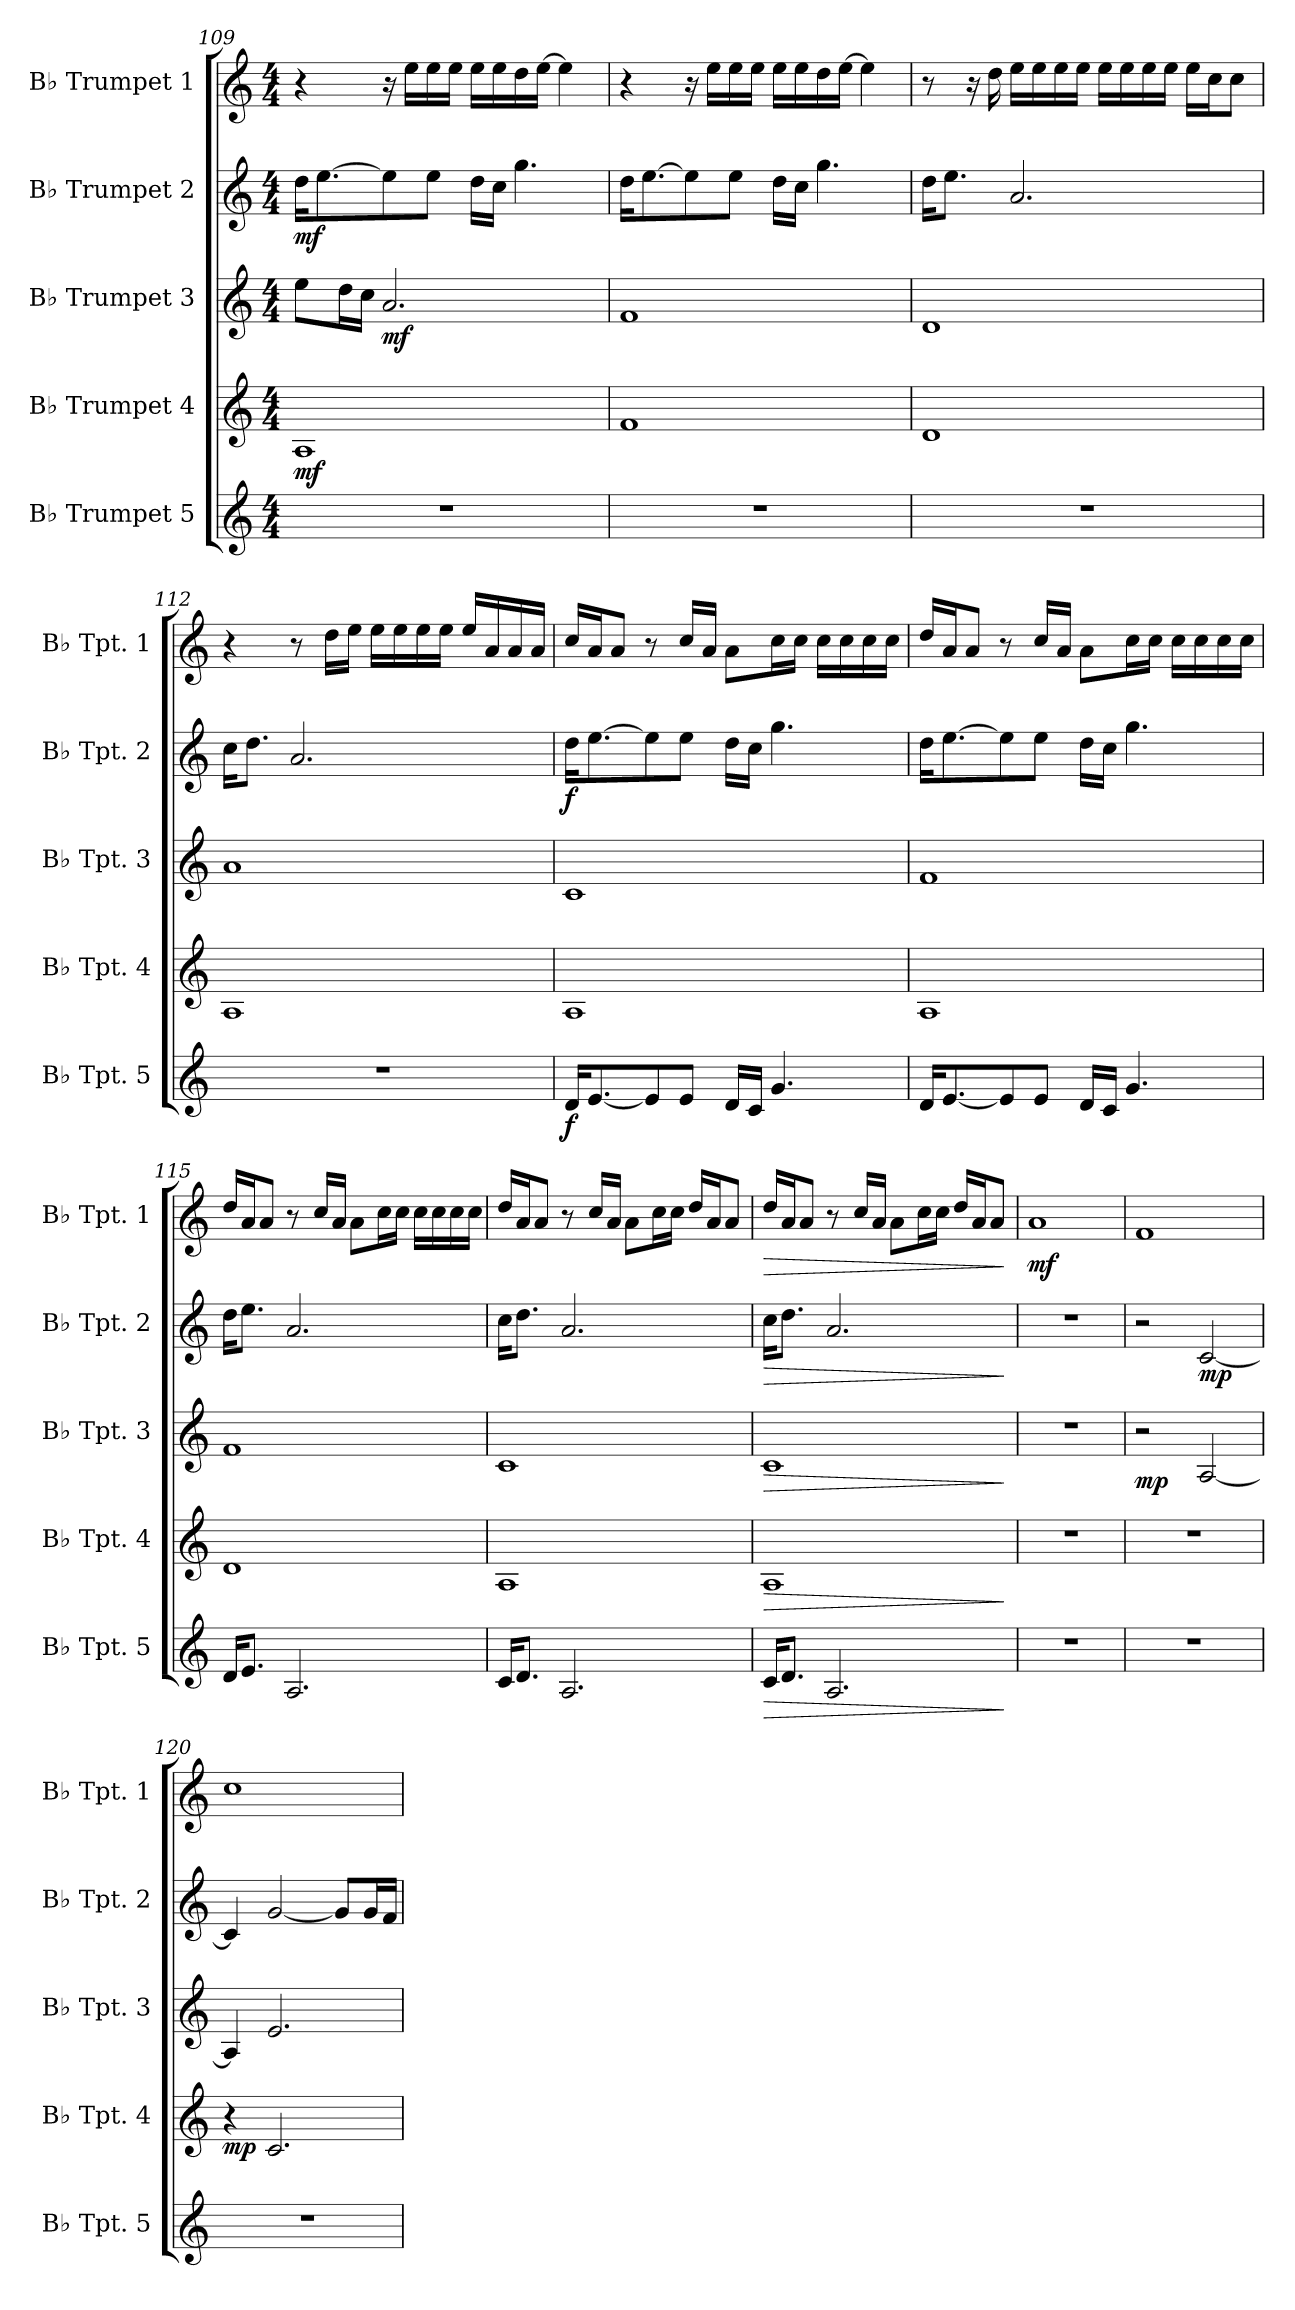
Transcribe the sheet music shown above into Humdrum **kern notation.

**kern	**dynam	**kern	**dynam	**kern	**dynam	**kern	**dynam	**kern	**dynam
*part5	*part5	*part4	*part4	*part3	*part3	*part2	*part2	*part1	*part1
*staff5	*staff5	*staff4	*staff4	*staff3	*staff3	*staff2	*staff2	*staff1	*staff1
*I"B♭ Trumpet 5	*	*I"B♭ Trumpet 4	*	*I"B♭ Trumpet 3	*	*I"B♭ Trumpet 2	*	*I"B♭ Trumpet 1	*
*I'B♭ Tpt. 5	*	*I'B♭ Tpt. 4	*	*I'B♭ Tpt. 3	*	*I'B♭ Tpt. 2	*	*I'B♭ Tpt. 1	*
!!LO:PB:g=z
*clefG2	*	*clefG2	*	*clefG2	*	*clefG2	*	*clefG2	*
*ITrd1c2	*	*ITrd1c2	*	*ITrd1c2	*	*ITrd1c2	*	*ITrd1c2	*
*k[b-e-]	*	*k[b-e-]	*	*k[b-e-]	*	*k[b-e-]	*	*k[b-e-]	*
*B-:	*	*B-:	*	*B-:	*	*B-:	*	*B-:	*
*M4/4	*	*M4/4	*	*M4/4	*	*M4/4	*	*M4/4	*
=109	=109	=109	=109	=109	=109	=109	=109	=109	=109
!	!	!	!LO:DY:b	!	!	!	!LO:DY:b	!	!
1r	.	1G	mf	8dd\L	.	16cc\KL	mf	4r	.
.	.	.	.	.	.	[8.dd\	.	.	.
.	.	.	.	16cc\L	.	.	.	.	.
.	.	.	.	16b-\JJ	.	.	.	.	.
!	!	!	!	!	!LO:DY:b	!	!	!	!
.	.	.	.	2.g/	mf	8dd\]	.	16r	.
.	.	.	.	.	.	.	.	16dd\LL	.
.	.	.	.	.	.	8dd\J	.	16dd\	.
.	.	.	.	.	.	.	.	16dd\JJ	.
.	.	.	.	.	.	16cc\LL	.	16dd\LL	.
.	.	.	.	.	.	16b-\JJ	.	16dd\	.
.	.	.	.	.	.	4.ff\	.	16cc\	.
.	.	.	.	.	.	.	.	[16dd\JJ	.
.	.	.	.	.	.	.	.	4dd\]	.
=110	=110	=110	=110	=110	=110	=110	=110	=110	=110
1r	.	1e-	.	1e-	.	16cc\KL	.	4r	.
.	.	.	.	.	.	[8.dd\	.	.	.
.	.	.	.	.	.	8dd\]	.	16r	.
.	.	.	.	.	.	.	.	16dd\LL	.
.	.	.	.	.	.	8dd\J	.	16dd\	.
.	.	.	.	.	.	.	.	16dd\JJ	.
.	.	.	.	.	.	16cc\LL	.	16dd\LL	.
.	.	.	.	.	.	16b-\JJ	.	16dd\	.
.	.	.	.	.	.	4.ff\	.	16cc\	.
.	.	.	.	.	.	.	.	[16dd\JJ	.
.	.	.	.	.	.	.	.	4dd\]	.
!!LO:PB:g=z
=111	=111	=111	=111	=111	=111	=111	=111	=111	=111
1r	.	1c	.	1c	.	16cc\KL	.	8r	.
.	.	.	.	.	.	8.dd\J	.	.	.
.	.	.	.	.	.	.	.	16r	.
.	.	.	.	.	.	.	.	16cc\	.
.	.	.	.	.	.	2.g/	.	16dd\LL	.
.	.	.	.	.	.	.	.	16dd\	.
.	.	.	.	.	.	.	.	16dd\	.
.	.	.	.	.	.	.	.	16dd\JJ	.
.	.	.	.	.	.	.	.	16dd\LL	.
.	.	.	.	.	.	.	.	16dd\	.
.	.	.	.	.	.	.	.	16dd\	.
.	.	.	.	.	.	.	.	16dd\JJ	.
.	.	.	.	.	.	.	.	16dd\LL	.
.	.	.	.	.	.	.	.	16b-\J	.
.	.	.	.	.	.	.	.	8b-\J	.
=112	=112	=112	=112	=112	=112	=112	=112	=112	=112
1r	.	1G	.	1g	.	16b-\KL	.	4r	.
.	.	.	.	.	.	8.cc\J	.	.	.
.	.	.	.	.	.	2.g/	.	8r	.
.	.	.	.	.	.	.	.	16cc\LL	.
.	.	.	.	.	.	.	.	16dd\JJ	.
.	.	.	.	.	.	.	.	16dd\LL	.
.	.	.	.	.	.	.	.	16dd\	.
.	.	.	.	.	.	.	.	16dd\	.
.	.	.	.	.	.	.	.	16dd\JJ	.
.	.	.	.	.	.	.	.	16dd/LL	.
.	.	.	.	.	.	.	.	16g/	.
.	.	.	.	.	.	.	.	16g/	.
.	.	.	.	.	.	.	.	16g/JJ	.
=113	=113	=113	=113	=113	=113	=113	=113	=113	=113
!	!LO:DY:b	!	!	!	!	!	!LO:DY:b	!	!
16c/KL	f	1G	.	1B-	.	16cc\KL	f	16b-/LL	.
[8.d/	.	.	.	.	.	[8.dd\	.	16g/J	.
.	.	.	.	.	.	.	.	8g/J	.
8d/]	.	.	.	.	.	8dd\]	.	8r	.
8d/J	.	.	.	.	.	8dd\J	.	16b-/LL	.
.	.	.	.	.	.	.	.	16g/JJ	.
16c/LL	.	.	.	.	.	16cc\LL	.	8g\L	.
16B-/JJ	.	.	.	.	.	16b-\JJ	.	.	.
4.f/	.	.	.	.	.	4.ff\	.	16b-\L	.
.	.	.	.	.	.	.	.	16b-\JJ	.
.	.	.	.	.	.	.	.	16b-\LL	.
.	.	.	.	.	.	.	.	16b-\	.
.	.	.	.	.	.	.	.	16b-\	.
.	.	.	.	.	.	.	.	16b-\JJ	.
!!LO:PB:g=z
=114	=114	=114	=114	=114	=114	=114	=114	=114	=114
16c/KL	.	1G	.	1e-	.	16cc\KL	.	16cc/LL	.
[8.d/	.	.	.	.	.	[8.dd\	.	16g/J	.
.	.	.	.	.	.	.	.	8g/J	.
8d/]	.	.	.	.	.	8dd\]	.	8r	.
8d/J	.	.	.	.	.	8dd\J	.	16b-/LL	.
.	.	.	.	.	.	.	.	16g/JJ	.
16c/LL	.	.	.	.	.	16cc\LL	.	8g\L	.
16B-/JJ	.	.	.	.	.	16b-\JJ	.	.	.
4.f/	.	.	.	.	.	4.ff\	.	16b-\L	.
.	.	.	.	.	.	.	.	16b-\JJ	.
.	.	.	.	.	.	.	.	16b-\LL	.
.	.	.	.	.	.	.	.	16b-\	.
.	.	.	.	.	.	.	.	16b-\	.
.	.	.	.	.	.	.	.	16b-\JJ	.
!!LO:PB:g=z
=115	=115	=115	=115	=115	=115	=115	=115	=115	=115
16c/KL	.	1c	.	1e-	.	16cc\KL	.	16cc/LL	.
8.d/J	.	.	.	.	.	8.dd\J	.	16g/J	.
.	.	.	.	.	.	.	.	8g/J	.
2.G/	.	.	.	.	.	2.g/	.	8r	.
.	.	.	.	.	.	.	.	16b-/LL	.
.	.	.	.	.	.	.	.	16g/JJ	.
.	.	.	.	.	.	.	.	8g\L	.
.	.	.	.	.	.	.	.	16b-\L	.
.	.	.	.	.	.	.	.	16b-\JJ	.
.	.	.	.	.	.	.	.	16b-\LL	.
.	.	.	.	.	.	.	.	16b-\	.
.	.	.	.	.	.	.	.	16b-\	.
.	.	.	.	.	.	.	.	16b-\JJ	.
=116	=116	=116	=116	=116	=116	=116	=116	=116	=116
16B-/KL	.	1G	.	1B-	.	16b-\KL	.	16cc/LL	.
8.c/J	.	.	.	.	.	8.cc\J	.	16g/J	.
.	.	.	.	.	.	.	.	8g/J	.
2.G/	.	.	.	.	.	2.g/	.	8r	.
.	.	.	.	.	.	.	.	16b-/LL	.
.	.	.	.	.	.	.	.	16g/JJ	.
.	.	.	.	.	.	.	.	8g\L	.
.	.	.	.	.	.	.	.	16b-\L	.
.	.	.	.	.	.	.	.	16b-\JJ	.
.	.	.	.	.	.	.	.	16cc/LL	.
.	.	.	.	.	.	.	.	16g/J	.
.	.	.	.	.	.	.	.	8g/J	.
!!LO:PB:g=z
=117	=117	=117	=117	=117	=117	=117	=117	=117	=117
!	!LO:HP:b	!	!LO:HP:b	!	!LO:HP:b	!	!LO:HP:b	!	!LO:HP:b
16B-/KL	>	1G	>	1B-	>	16b-\KL	>	16cc/LL	>
8.c/J	.	.	.	.	.	8.cc\J	.	16g/J	.
.	.	.	.	.	.	.	.	8g/J	.
2.G/	.	.	.	.	.	2.g/	.	8r	.
.	.	.	.	.	.	.	.	16b-/LL	.
.	.	.	.	.	.	.	.	16g/JJ	.
.	.	.	.	.	.	.	.	8g\L	.
.	.	.	.	.	.	.	.	16b-\L	.
.	.	.	.	.	.	.	.	16b-\JJ	.
.	.	.	.	.	.	.	.	16cc/LL	.
.	.	.	.	.	.	.	.	16g/J	.
.	.	.	.	.	.	.	.	8g/J	.
.	]	.	]	.	]	.	]	.	]
=118	=118	=118	=118	=118	=118	=118	=118	=118	=118
!	!	!	!	!	!	!	!	!	!LO:DY:b
1r	.	1r	.	1r	.	1r	.	1g	mf
=119	=119	=119	=119	=119	=119	=119	=119	=119	=119
!	!	!	!	!	!LO:DY:b	!	!	!	!
1r	.	1r	.	2r	mp	2r	.	1e-	.
!	!	!	!	!	!	!	!LO:DY:b	!	!
.	.	.	.	[2G/	.	[2B-/	mp	.	.
=120	=120	=120	=120	=120	=120	=120	=120	=120	=120
!	!	!	!LO:DY:b	!	!	!	!	!	!
1r	.	4r	mp	4G/]	.	4B-/]	.	1b-	.
.	.	2.B-/	.	2.d/	.	[2f/	.	.	.
.	.	.	.	.	.	8f/L]	.	.	.
.	.	.	.	.	.	16f/L	.	.	.
.	.	.	.	.	.	16e-/JJ	.	.	.
=	=	=	=	=	=	=	=	=	=
*-	*-	*-	*-	*-	*-	*-	*-	*-	*-
